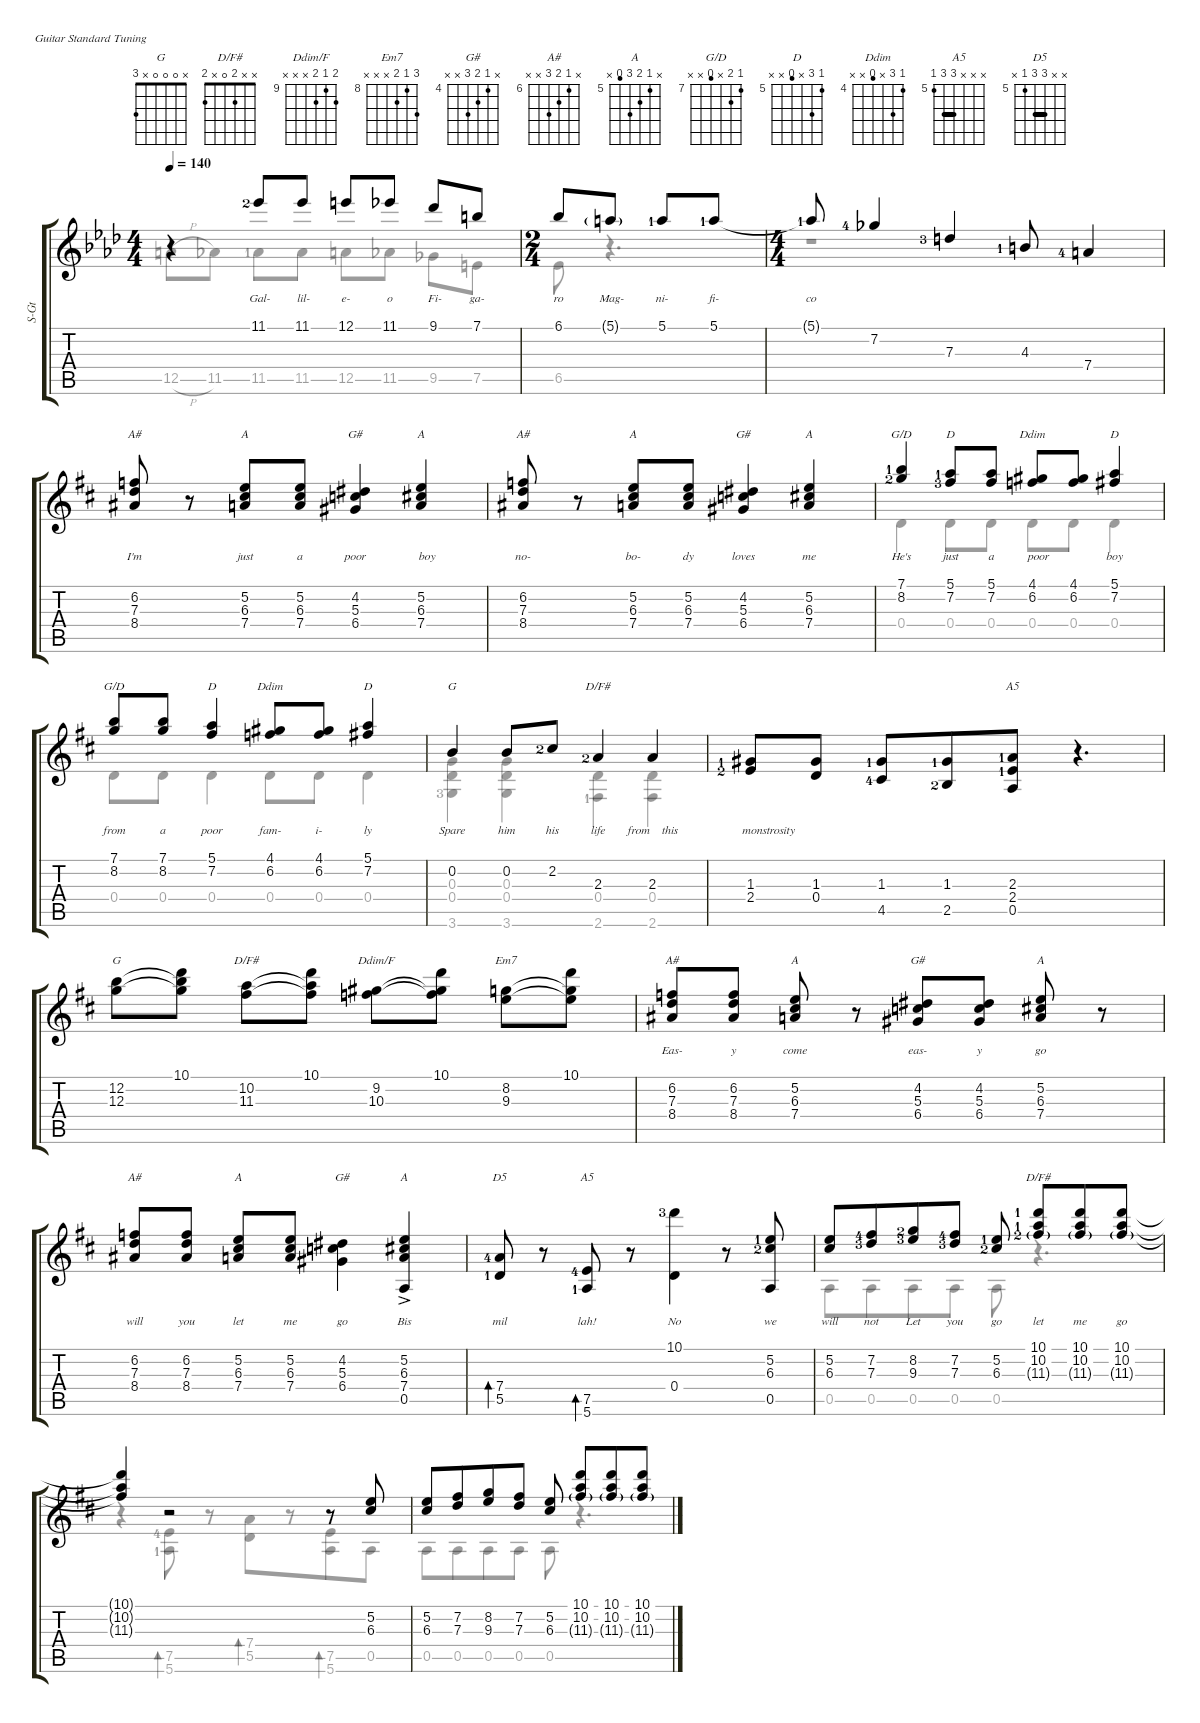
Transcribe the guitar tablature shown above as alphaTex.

\defaultSystemsLayout 4
\hideDynamics
\bracketExtendMode groupsimilarinstruments
\otherSystemsTrackNameOrientation horizontal
\defaultBarNumberDisplay Hide
\track ("Classic Guitar\n" "S-Gt") {instrument acousticguitarnylon}
\staff {score tabs}
\tuning (E4 B3 G3 D3 A2 E2)
\chord ("G" 10 12 12 x x x) {firstfret 10}
\chord ("D/F#" 10 10 11 x x x) {firstfret 10 barre 10}
\chord ("Ddim/F" 10 9 10 x x x) {firstfret 9}
\chord ("Em7" 10 8 9 x x x) {firstfret 8}
\chord ("G#" x 4 5 6 x x) {firstfret 4}
\chord ("A#" x 6 7 8 x x) {firstfret 6}
\chord ("A" x 5 6 7 x x) {firstfret 5}
\chord ("G/D" 7 8 x 6 x x) {firstfret 7}
\chord ("D" 5 7 x 4 x x) {firstfret 5}
\chord ("Ddim" 4 6 x 3 x x) {firstfret 4}
\chord ("G" x 0 0 0 x 3)
\chord ("D/F#" x x 2 0 x 2)
\chord ("A5" x x 2 2 0 x) {barre 2}
\chord ("A" x 5 6 7 4 x) {firstfret 5}
\chord ("D5" x x 7 7 5 x) {firstfret 5 barre 7}
\chord ("A5" x x x 7 7 5) {firstfret 5 barre 7}
\voice
\ts (4 4)
\beaming (8 2 2 2 2)
\tempo 140
\clef g2
\scale
0.927857
\ks ab
r.4{dy mf} 11.1{lf 3}.8{lyrics (0 " Gal-") lyrics (1 "") lyrics (2 "") lyrics (3 "") lyrics (4 "")} 11.1.8{lyrics (0 " lil-") lyrics (1 "") lyrics (2 "") lyrics (3 "") lyrics (4 "")} 12.1.8{lyrics (0 "e-") lyrics (1 "") lyrics (2 "") lyrics (3 "") lyrics (4 "")} 11.1.8{lyrics (0 "o") lyrics (1 "") lyrics (2 "") lyrics (3 "") lyrics (4 "")} 9.1.8{lyrics (0 " Fi-") lyrics (1 "") lyrics (2 "") lyrics (3 "") lyrics (4 "")} 7.1.8{lyrics (0 "ga-") lyrics (1 "") lyrics (2 "") lyrics (3 "") lyrics (4 "")} |
\ts (2 4)
\beaming (8 2 2)
6.1.8{lyrics (0 "ro") lyrics (1 "") lyrics (2 "") lyrics (3 "") lyrics (4 "")} 5.1{g}.8{lyrics (0 " Mag-") lyrics (1 "") lyrics (2 "") lyrics (3 "") lyrics (4 "")} 5.1{lf 2}.8{lyrics (0 "ni-") lyrics (1 "") lyrics (2 "") lyrics (3 "") lyrics (4 "")} 5.1{lf 2}.8{lyrics (0 "fi-") lyrics (1 "") lyrics (2 "") lyrics (3 "") lyrics (4 "")} |
\ts (4 4)
\beaming (8 2 2 2 2)
\scale
0.484292 5.1{t lf 2}.8{lyrics (0 "co") lyrics (1 "") lyrics (2 "") lyrics (3 "") lyrics (4 "")} 7.2{lf 5}.4{lyrics (0 "") lyrics (1 "") lyrics (2 "") lyrics (3 "") lyrics (4 "")} 7.3{lf 4}.4{lyrics (0 "") lyrics (1 "") lyrics (2 "") lyrics (3 "") lyrics (4 "")} 4.3{lf 2}.8{lyrics (0 "") lyrics (1 "") lyrics (2 "") lyrics (3 "") lyrics (4 "")} 7.4{lf 5}.4{lyrics (0 "") lyrics (1 "") lyrics (2 "") lyrics (3 "") lyrics (4 "")} |
\ks d
(6.2 7.3 8.4).8{ch "A#" lyrics (0 "I'm") lyrics (1 "") lyrics (2 "") lyrics (3 "") lyrics (4 "") beam invert} r.8 (5.2 6.3 7.4).8{ch "A" lyrics (0 "just") lyrics (1 "") lyrics (2 "") lyrics (3 "") lyrics (4 "") beam invert} (7.4 6.3 5.2).8{lyrics (0 "a") lyrics (1 "") lyrics (2 "") lyrics (3 "") lyrics (4 "")} (4.2 5.3 6.4).4{ch "G#" lyrics (0 "poor") lyrics (1 "") lyrics (2 "") lyrics (3 "") lyrics (4 "") beam invert} (5.2 6.3 7.4).4{ch "A" lyrics (0 "    boy") lyrics (1 "") lyrics (2 "") lyrics (3 "") lyrics (4 "") beam invert} |
(6.2 7.3 8.4).8{ch "A#" lyrics (0 "no-") lyrics (1 "") lyrics (2 "") lyrics (3 "") lyrics (4 "") beam invert} r.8 (5.2 6.3 7.4).8{ch "A" lyrics (0 "bo-") lyrics (1 "") lyrics (2 "") lyrics (3 "") lyrics (4 "") beam invert} (7.4 6.3 5.2).8{lyrics (0 "dy") lyrics (1 "") lyrics (2 "") lyrics (3 "") lyrics (4 "")} (4.2 5.3 6.4).4{ch "G#" lyrics (0 "loves") lyrics (1 "") lyrics (2 "") lyrics (3 "") lyrics (4 "") beam invert} (5.2 6.3 7.4).4{ch "A" lyrics (0 "me") lyrics (1 "") lyrics (2 "") lyrics (3 "") lyrics (4 "") beam invert} |
(7.1{lf 2} 8.2{lf 3}).4{ch "G/D" lyrics (0 "He's") lyrics (1 "") lyrics (2 "") lyrics (3 "") lyrics (4 "")} (7.2{lf 4} 5.1{lf 2}).8{ch "D" lyrics (0 "just") lyrics (1 "") lyrics (2 "") lyrics (3 "") lyrics (4 "")} (7.2 5.1).8{lyrics (0 "a") lyrics (1 "") lyrics (2 "") lyrics (3 "") lyrics (4 "")} (4.1 6.2).8{ch "Ddim" lyrics (0 "    poor") lyrics (1 "") lyrics (2 "") lyrics (3 "") lyrics (4 "")} (6.2 4.1).8{lyrics (0 "") lyrics (1 "") lyrics (2 "") lyrics (3 "") lyrics (4 "")} (7.2 5.1).4{ch "D" lyrics (0 "boy") lyrics (1 "") lyrics (2 "") lyrics (3 "") lyrics (4 "")} |
\scale
0.368817 (7.1 8.2).8{ch "G/D" lyrics (0 "from") lyrics (1 "") lyrics (2 "") lyrics (3 "") lyrics (4 "")} (7.1 8.2).8{lyrics (0 "a") lyrics (1 "") lyrics (2 "") lyrics (3 "") lyrics (4 "")} (7.2 5.1).4{ch "D" lyrics (0 "poor") lyrics (1 "") lyrics (2 "") lyrics (3 "") lyrics (4 "")} (4.1 6.2).8{ch "Ddim" lyrics (0 "fam-") lyrics (1 "") lyrics (2 "") lyrics (3 "") lyrics (4 "")} (6.2 4.1).8{lyrics (0 "i-") lyrics (1 "") lyrics (2 "") lyrics (3 "") lyrics (4 "")} (7.2 5.1).4{ch "D" lyrics (0 "ly") lyrics (1 "") lyrics (2 "") lyrics (3 "") lyrics (4 "")} |
\scale
0.220427 0.2.4{ch "G" lyrics (0 "Spare") lyrics (1 "") lyrics (2 "") lyrics (3 "") lyrics (4 "")} 0.2.8{lyrics (0 "him") lyrics (1 "") lyrics (2 "") lyrics (3 "") lyrics (4 "")} 2.2{lf 3}.8{lyrics (0 "his") lyrics (1 "") lyrics (2 "") lyrics (3 "") lyrics (4 "")} 2.3{lf 3}.4{ch "D/F#" lyrics (0 "life") lyrics (1 "") lyrics (2 "") lyrics (3 "") lyrics (4 "")} 2.3.4{lyrics (0 "from    this") lyrics (1 "") lyrics (2 "") lyrics (3 "") lyrics (4 "")} |
\scale
0.185533 (2.4{lf 3} 1.3{lf 2}).8{lyrics (0 "            monstrosity") lyrics (1 "") lyrics (2 "") lyrics (3 "") lyrics (4 "")} (0.4 1.3).8{lyrics (0 "") lyrics (1 "") lyrics (2 "") lyrics (3 "") lyrics (4 "")} (1.3{lf 2} 4.5{lf 5}).8{lyrics (0 "") lyrics (1 "") lyrics (2 "") lyrics (3 "") lyrics (4 "")} (2.5{lf 3} 1.3{lf 2}).8{lyrics (0 "") lyrics (1 "") lyrics (2 "") lyrics (3 "") lyrics (4 "") beam merge} (0.5 2.4{lf 2} 2.3{lf 2}).8{ch "A5" lyrics (0 "") lyrics (1 "") lyrics (2 "") lyrics (3 "") lyrics (4 "") beam merge} r.4{d} |
\scale
0.275536 (12.2 12.3).8{ch "G" lyrics (0 "") lyrics (1 "") lyrics (2 "") lyrics (3 "") lyrics (4 "") beam merge} (10.1 12.2{t} 12.3{t}).8{lyrics (0 "") lyrics (1 "") lyrics (2 "") lyrics (3 "") lyrics (4 "") beam split} (11.3 10.2).8{ch "D/F#" lyrics (0 "") lyrics (1 "") lyrics (2 "") lyrics (3 "") lyrics (4 "") beam merge} (10.1 11.3{t} 10.2{t}).8{lyrics (0 "") lyrics (1 "") lyrics (2 "") lyrics (3 "") lyrics (4 "")} (9.2 10.3).8{ch "Ddim/F" lyrics (0 "") lyrics (1 "") lyrics (2 "") lyrics (3 "") lyrics (4 "")} (10.1 9.2{t} 10.3{t}).8{lyrics (0 "") lyrics (1 "") lyrics (2 "") lyrics (3 "") lyrics (4 "") beam split} (8.2 9.3).8{ch "Em7" lyrics (0 "") lyrics (1 "") lyrics (2 "") lyrics (3 "") lyrics (4 "")} (10.1 9.3{t} 8.2{t}).8{lyrics (0 "") lyrics (1 "") lyrics (2 "") lyrics (3 "") lyrics (4 "")} |
\scale
0.405978 (6.2 7.3 8.4).8{ch "A#" lyrics (0 "Eas-") lyrics (1 "") lyrics (2 "") lyrics (3 "") lyrics (4 "") beam invert} (8.4 7.3 6.2).8{lyrics (0 "y") lyrics (1 "") lyrics (2 "") lyrics (3 "") lyrics (4 "")} (5.2 6.3 7.4).8{ch "A" lyrics (0 "come") lyrics (1 "") lyrics (2 "") lyrics (3 "") lyrics (4 "") beam invert} r.8 (4.2 5.3 6.4).8{ch "G#" lyrics (0 "eas-") lyrics (1 "") lyrics (2 "") lyrics (3 "") lyrics (4 "") beam invert} (6.4 5.3 4.2).8{lyrics (0 "y") lyrics (1 "") lyrics (2 "") lyrics (3 "") lyrics (4 "")} (5.2 6.3 7.4).8{ch "A" lyrics (0 "go") lyrics (1 "") lyrics (2 "") lyrics (3 "") lyrics (4 "") beam invert} r.8 |
(6.2 7.3 8.4).8{ch "A#" lyrics (0 "will") lyrics (1 "") lyrics (2 "") lyrics (3 "") lyrics (4 "") beam invert} (8.4 7.3 6.2).8{lyrics (0 "you") lyrics (1 "") lyrics (2 "") lyrics (3 "") lyrics (4 "")} (5.2 6.3 7.4).8{ch "A" lyrics (0 "let") lyrics (1 "") lyrics (2 "") lyrics (3 "") lyrics (4 "") beam invert} (5.2 6.3 7.4).8{lyrics (0 "me") lyrics (1 "") lyrics (2 "") lyrics (3 "") lyrics (4 "")} (4.2 5.3 6.4).4{ch "G#" lyrics (0 "go") lyrics (1 "") lyrics (2 "") lyrics (3 "") lyrics (4 "")} (5.2{ac} 6.3{ac} 7.4{ac} 0.5{ac}).4{ch "A" lyrics (0 "Bis") lyrics (1 "") lyrics (2 "") lyrics (3 "") lyrics (4 "")} |
(7.4{lf 5} 5.5{lf 2}).8{bd 30 ch "D5" lyrics (0 "mil") lyrics (1 "") lyrics (2 "") lyrics (3 "") lyrics (4 "") beam split} r.8{beam split} (7.5{lf 5} 5.6{lf 2}).8{bd 30 ch "A5" lyrics (0 "lah!") lyrics (1 "") lyrics (2 "") lyrics (3 "") lyrics (4 "")} r.8 (10.1{lf 4} 0.4).4{lyrics (0 "No") lyrics (1 "") lyrics (2 "") lyrics (3 "") lyrics (4 "")} r.8 (5.2{lf 2} 6.3{lf 3} 0.5).8{lyrics (0 "we") lyrics (1 "") lyrics (2 "") lyrics (3 "") lyrics (4 "")} |
\scale
1.08197 (5.2 6.3).8{lyrics (0 "will") lyrics (1 "") lyrics (2 "") lyrics (3 "") lyrics (4 "")} (7.3{lf 4} 7.2{lf 5}).8{lyrics (0 "not") lyrics (1 "") lyrics (2 "") lyrics (3 "") lyrics (4 "") beam merge} (8.2{lf 3} 9.3{lf 4}).8{lyrics (0 "Let") lyrics (1 "") lyrics (2 "") lyrics (3 "") lyrics (4 "")} (7.3{lf 4} 7.2{lf 5}).8{lyrics (0 "you") lyrics (1 "") lyrics (2 "") lyrics (3 "") lyrics (4 "")} (5.2{lf 2} 6.3{lf 3}).8{lyrics (0 "go") lyrics (1 "") lyrics (2 "") lyrics (3 "") lyrics (4 "") beam split} (10.2{lf 2} 10.1{lf 2} 11.3{g lf 3}).8{ch "D/F#" lyrics (0 "let") lyrics (1 "") lyrics (2 "") lyrics (3 "") lyrics (4 "") beam merge} (10.1 10.2 11.3{g}).8{lyrics (0 "me") lyrics (1 "") lyrics (2 "") lyrics (3 "") lyrics (4 "")} (10.1 10.2 11.3{g}).8{lyrics (0 "go") lyrics (1 "") lyrics (2 "") lyrics (3 "") lyrics (4 "")} |
\scale
0.918035 (10.1{t} 10.2{t} 11.3{t}).4{lyrics (0 "") lyrics (1 "") lyrics (2 "") lyrics (3 "") lyrics (4 "")} r.2 r.8 (5.2 6.3).8{lyrics (0 "") lyrics (1 "") lyrics (2 "") lyrics (3 "") lyrics (4 "")} |
\scale
1.0148 (5.2 6.3).8{lyrics (0 "") lyrics (1 "") lyrics (2 "") lyrics (3 "") lyrics (4 "")} (7.3 7.2).8{lyrics (0 "") lyrics (1 "") lyrics (2 "") lyrics (3 "") lyrics (4 "") beam merge} (8.2 9.3).8{lyrics (0 "") lyrics (1 "") lyrics (2 "") lyrics (3 "") lyrics (4 "")} (7.3 7.2).8{lyrics (0 "") lyrics (1 "") lyrics (2 "") lyrics (3 "") lyrics (4 "")} (5.2 6.3).8{lyrics (0 "") lyrics (1 "") lyrics (2 "") lyrics (3 "") lyrics (4 "") beam split} (10.2 10.1 11.3{g}).8{lyrics (0 "") lyrics (1 "") lyrics (2 "") lyrics (3 "") lyrics (4 "") beam merge} (10.1 10.2 11.3{g}).8{lyrics (0 "") lyrics (1 "") lyrics (2 "") lyrics (3 "") lyrics (4 "")} (10.1 10.2 11.3{g}).8{lyrics (0 "") lyrics (1 "") lyrics (2 "") lyrics (3 "") lyrics (4 "")}
\voice
\clef g2
\ottava regular
\simile none
\scale
0.927857
\ks ab
12.5{h}.8{dy mf} 11.5.8 11.5{lf 2}.8 11.5.8 12.5.8 11.5.8 9.5.8 7.5.8 |
6.5.8 r.4{d} |
\scale
0.484292 r.1 |
\ks d
|
|
0.4.4 0.4.8 0.4.8 0.4.8 0.4.8 0.4.4 |
\scale
0.368817 0.4.8 0.4.8 0.4.4 0.4.8 0.4.8 0.4.4 |
\scale
0.220427 (3.6{lf 4} 0.4 0.3).4 (0.3 0.4 3.6).4 (2.6{lf 2} 0.4).4 (0.4 2.6).4 |
\scale
0.185533 |
\scale
0.275536 |
\scale
0.405978 |
|
|
\scale
1.08197 0.5.8 0.5.8{beam merge} 0.5.8 0.5.8 0.5.8 r.4{d} |
\scale
0.918035 r.4 (7.5{lf 5} 5.6{lf 2}).8{bd 30} r.8{beam merge} (5.5 7.4).8{bd 30 beam merge} r.8{beam merge} (7.5 5.6).8{bd 30} 0.5.8 |
\scale
1.0148 0.5.8 0.5.8{beam merge} 0.5.8 0.5.8 0.5.8 r.4{d}
